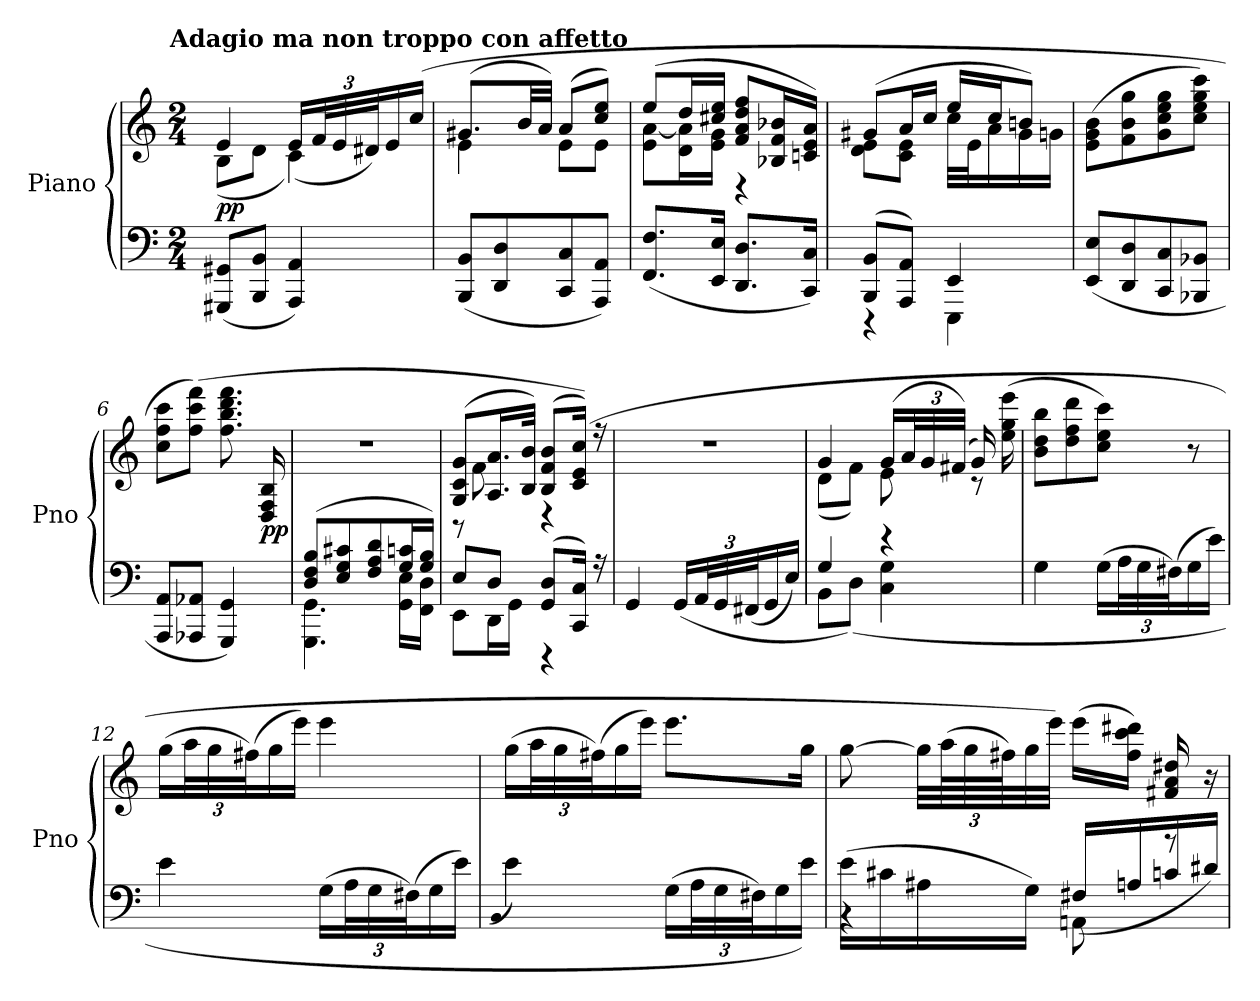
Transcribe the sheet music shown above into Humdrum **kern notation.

**kern	**kern	**dynam
*part1	*part1	*part1
*staff2	*staff1	*staff1/2
*I"Piano	*	*
*I'Pno	*	*
*clefF4	*clefG2	*
*k[]	*k[]	*
*a:	*a:	*
!!LO:TX:omd:t=Adagio ma non troppo con affetto
*M2/4	*M2/4	*
*MM60	*MM60	*
=1	=1	=1
*	*^	*
(8GGG#X/ 8GG#X/L	4e/	(8B\L	pp
8BBB/ 8BB/J	.	8d\J	.
4AAA/ 4AA/)	16e/LL	(4c\)	.
.	48f/L	.	.
.	48e/	.	.
.	48d#X/J)	.	.
.	16e/	.	.
.	(16cc/JJ	.	.
=2	=2	=2	=2
(8BBB/ 8BB/L	(8.g#X/L	4e\	.
8DD/ 8D/	.	.	.
.	32b/LL	.	.
.	32a/JJJ)	.	.
8CC/ 8C/	(8a/L	8e\L	.
8AAA/ 8AA/J)	8cc/ 8ee/J)	8e\J	.
=3	=3	=3	=3
(8.FF/ 8.F/L	(8ee/L	8e\ [8a\L	.
.	16dd/L	16d\ 16a]\L	.
16EE/ 16E/Jk	16cc#X/ 16ee/JJ	16e\ 16g\JJ	.
8.DD/ 8.D/L	8f/ 8a/ 8dd/ 8ff/L	4r	.
.	16B-X/ 16f/ 16b-X/L	.	.
16CC/ 16C/Jk)	16cn/ 16e/ 16a/JJ)	.	.
=4	=4	=4	=4
*^	*	*	*
(8BBB/ 8BB/L	4r	(8g#X/L	8d\ 8e\L	.
8AAA/ 8AA/J)	.	16a/L	8c\ 8e\J	.
.	.	16cc/JJ	.	.
4EE/	4EEE\	16ee/LL	32cc\LLL	.
.	.	.	32e\J	.
.	.	16cc/J	16a\	.
.	.	8bn/J)	16g#\	.
.	.	.	16gn\JJ	.
*v	*v	*	*	*
=5	=5	=5	=5
!	!LO:TX:c:t=cresc.	!	!
*	*v	*v	*
(8EE/ 8E/L	(8e\ 8g\ 8b\L	.
8DD/ 8D/	8f\ 8b\ 8gg\	.
8CC/ 8C/	8g\ 8cc\ 8ee\ 8gg\	.
8BBB-X/ 8BB-X/J	8cc\ 8ee\ 8gg\ 8ccc\J)	.
=6	=6	=6
8AAA/ 8AA/L	8cc\ 8ff\ 8ccc\L	.
8AAA-X/ 8AA-X/J	(8ff\ 8ccc\ 8fff\J)	.
4GGG/ 4GG/)	8.ff\ 8.bb\ 8.ddd\ 8.fff\	.
.	16D/ 16F/ 16B/	pp
=7	=7	=7
*^	*	*
(8D/ 8F/ 8B/L	4.GGG\ 4.GG\	2r	.
8E/ 8G/ 8c#X/	.	.	.
8F/ 8A/ 8d/	.	.	.
16G/ 16cn/L	16GG\ 16E\LL	.	.
16G/ 16B/JJ)	16FF\ 16D\JJ	.	.
=8	=8	=8	=8
*	*	*^	*
8E/L	8EE\L	(8G/ 8c/ 8g/L	8r	.
8D/J	16DD\L	16.A/ 16.a/L	8f\	.
.	16GG\JJ	.	.	.
.	.	32B/ 32b/JJk)	.	.
(8GG/ 8D/L	4r	(8B/ 8f/ 8b/L	4r	.
16CC/ 16C/Jk)	.	(16c/ 16e/ 16cc/Jk))	.	.
16r	.	16r	.	.
*v	*v	*	*	*
*	*v	*v	*
=9	=9	=9
4GG/	2r	.
(16GG/LL	.	.
48AA/L	.	.
48GG/	.	.
(48FF#X/J	.	.
16GG/	.	.
16E/JJ)	.	.
=10	=10	=10
*^	*^	*
4G/	8BB\L	4g/	(8d\L	.
.	(8D\J)	.	8f\J)	.
4r	4C\ 4G\	(16g/LL	8e\	.
.	.	48a/L	.	.
.	.	48g/	.	.
.	.	(48f#X/JJJ)	.	.
.	.	16g/)	8r	.
.	.	(16ee\ 16gg\ 16eee\	.	.
*v	*v	*	*	*
*	*v	*v	*
=11	=11	=11
4G\	8b\ 8dd\ 8bb\L	.
.	8dd\ 8ff\ 8ddd\	.
(16G\LL	8cc\ 8ee\ 8ccc\J)	.
48A\L	.	.
48G\	.	.
(48F#X\J)	.	.
16G\	8r	.
16e\JJ)	.	.
=12	=12	=12
4e\	(16gg\LL	.
.	48aa\L	.
.	48gg\	.
.	(48ff#X\J)	.
.	16gg\	.
.	16eee\JJ)	.
(16G\LL	4eee\	.
48A\L	.	.
48G\	.	.
(48F#X\J)	.	.
16G\	.	.
16e\JJ)	.	.
=13	=13	=13
(qBB	.	.
4e\)	(16gg\LL	.
.	48aa\L	.
.	48gg\	.
.	(48ff#X\J)	.
.	16gg\	.
.	16eee\JJ)	.
(16G\LL	8.eee\L	.
48A\L	.	.
48G\	.	.
48F#X\J)	.	.
16G\	.	.
16e\JJ)	16gg\Jk	.
=14	=14	=14
*^	*	*
(16e\LL	4r	[8gg\	.
16c#X\	.	.	.
16A#X\	.	32gg\LLL]	.
.	.	(96aa\L	.
.	.	96gg\	.
.	.	96ff#X\J)	.
16G\JJ)	.	32gg\	.
.	.	32eee\JJJ)	.
8AAn\	(16F#X/LL	(16eee\LL	.
.	16An/	16ff#\ 16ccc\ 16ddd#X\JJ)	.
8r	16cn/	16f#X/ 16a/ 16dd#X/	.
.	16d#X/JJ)	16r	.
*v	*v	*	*
=	=	=
*-	*-	*-
